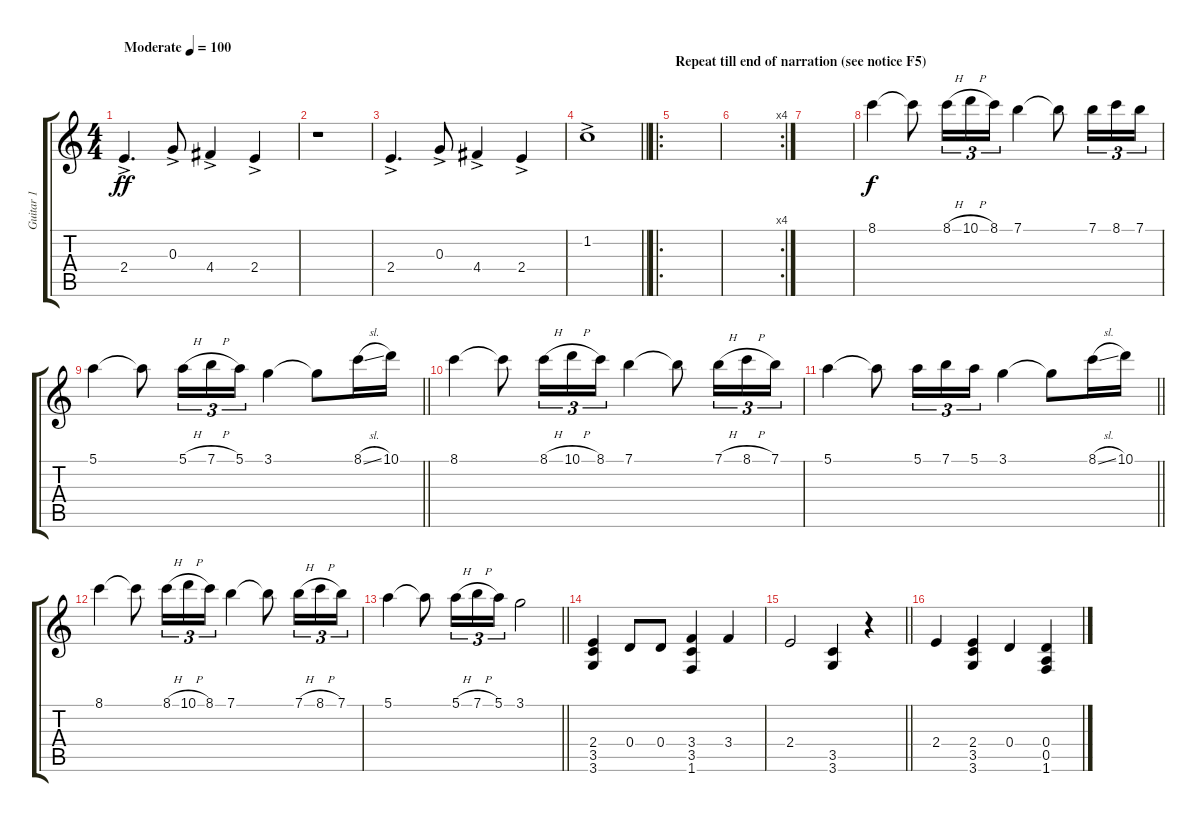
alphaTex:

\track ("Guitar 1" "Guitar 1") {instrument electricguitarclean}
\staff {score tabs}
\tuning (E4 B3 G3 D3 A2 E2) {hide}
\ts (4 4)
\tempo (100 "Moderate")
\clef g2
\ks c
2.4{ac}.4{d dy ff instrument electricguitarclean} 0.3{ac}.8 4.4{ac}.4 2.4{ac}.4 |
r.1 |
2.4{ac}.4{d} 0.3{ac}.8 4.4{ac}.4 2.4{ac}.4 |
\barLineRight lightlight
1.2{ac}.1 |
\ro
\section ("" "Repeat till end of narration (see notice F5)")
|
\rc 4
|
|
8.1.4{dy f} 8.1{t}.8 8.1{h}.16{tu (3 2)} 10.1{h}.16{tu (3 2)} 8.1.16{tu (3 2)} 7.1.4 7.1{t}.8 7.1.16{tu (3 2)} 8.1.16{tu (3 2)} 7.1.16{tu (3 2)} |
\barLineRight lightlight
5.1.4 5.1{t}.8 5.1{h}.16{tu (3 2)} 7.1{h}.16{tu (3 2)} 5.1.16{tu (3 2)} 3.1.4 3.1{t}.8 8.1{sl}.16 10.1.16 |
8.1.4 8.1{t}.8 8.1{h}.16{tu (3 2)} 10.1{h}.16{tu (3 2)} 8.1.16{tu (3 2)} 7.1.4 7.1{t}.8 7.1{h}.16{tu (3 2)} 8.1{h}.16{tu (3 2)} 7.1.16{tu (3 2)} |
\barLineRight lightlight
5.1.4 5.1{t}.8 5.1.16{tu (3 2)} 7.1.16{tu (3 2)} 5.1.16{tu (3 2)} 3.1.4 3.1{t}.8 8.1{sl}.16 10.1.16 |
8.1.4 8.1{t}.8 8.1{h}.16{tu (3 2)} 10.1{h}.16{tu (3 2)} 8.1.16{tu (3 2)} 7.1.4 7.1{t}.8 7.1{h}.16{tu (3 2)} 8.1{h}.16{tu (3 2)} 7.1.16{tu (3 2)} |
\barLineRight lightlight
5.1.4 5.1{t}.8 5.1{h}.16{tu (3 2)} 7.1{h}.16{tu (3 2)} 5.1.16{tu (3 2)} 3.1.2 |
(2.4 3.5 3.6).4 0.4.8 0.4.8 (3.4 3.5 1.6).4 3.4.4 |
\barLineRight lightlight
2.4.2 (3.5 3.6).4 r.4 |
2.4.4 (2.4 3.5 3.6).4 0.4.4 (0.4 0.5 1.6).4
